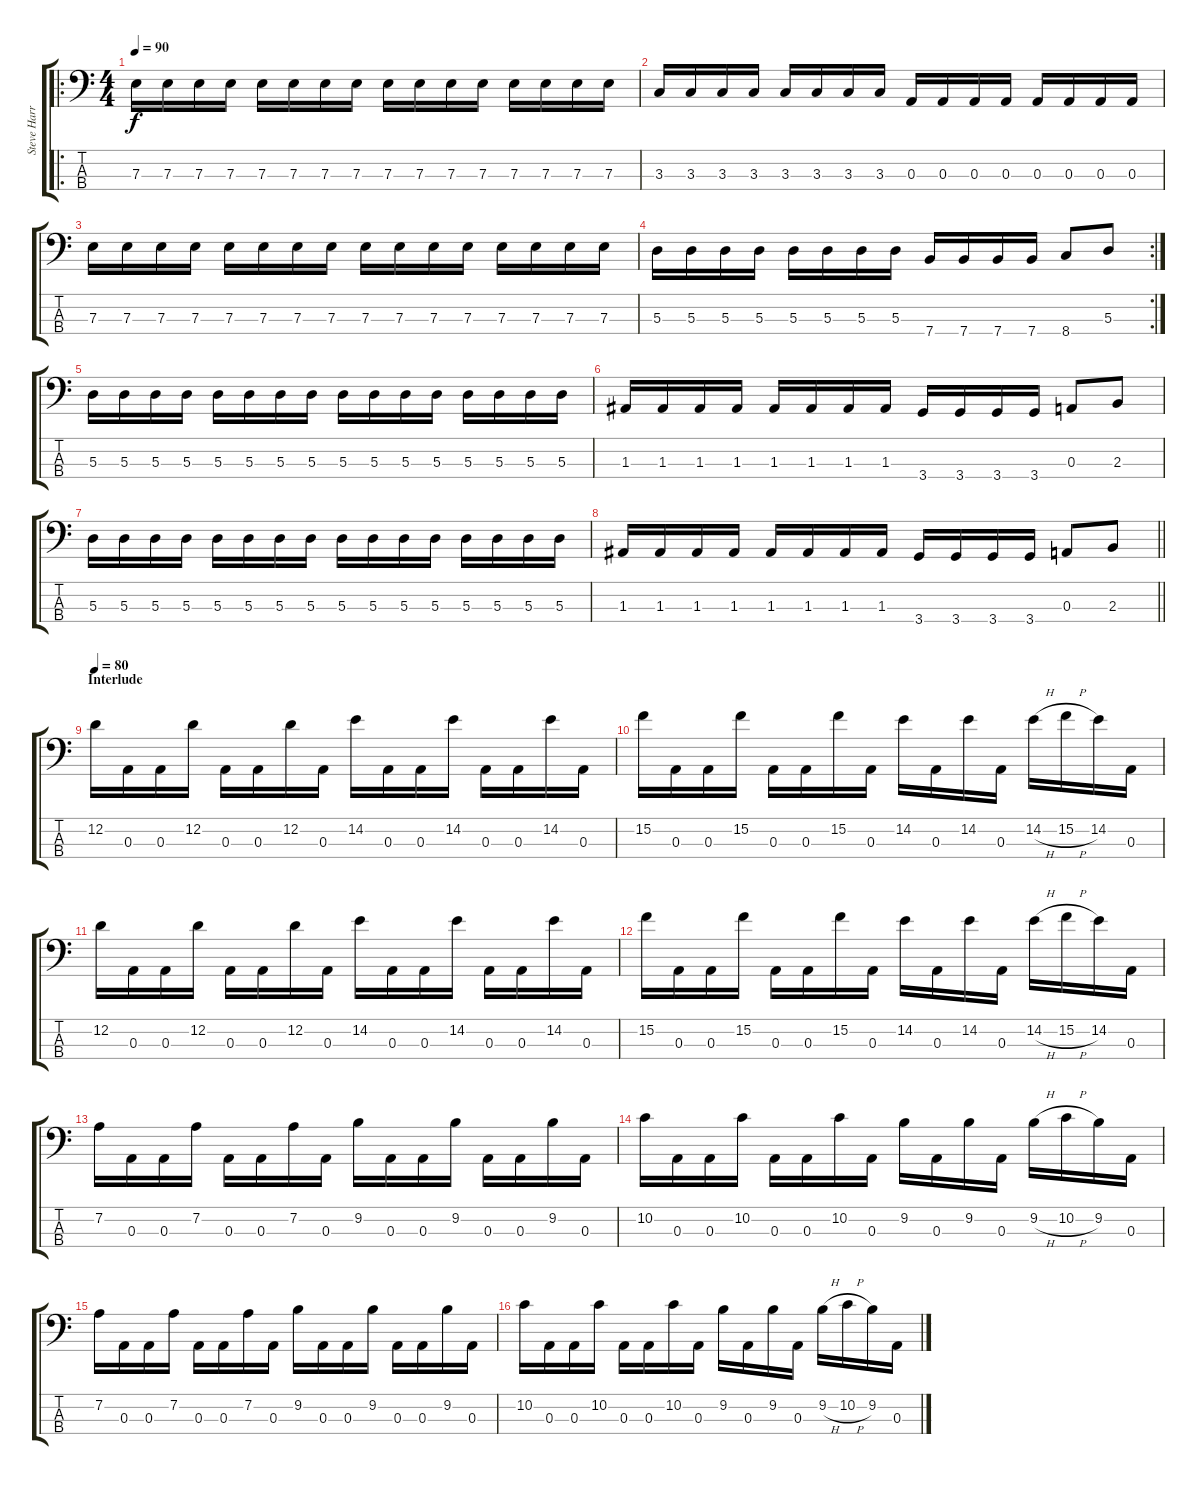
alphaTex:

\track ("Steve Harris" "Steve Harr") {instrument electricbassfinger}
\staff {score tabs}
\tuning (G2 D2 A1 E1) {hide}
\ro
\ts (4 4)
\tempo 90
\clef f4
\ks c
7.3.16{dy f} 7.3.16 7.3.16 7.3.16 7.3.16 7.3.16 7.3.16 7.3.16 7.3.16 7.3.16 7.3.16 7.3.16 7.3.16 7.3.16 7.3.16 7.3.16 |
3.3.16 3.3.16 3.3.16 3.3.16 3.3.16 3.3.16 3.3.16 3.3.16 0.3.16 0.3.16 0.3.16 0.3.16 0.3.16 0.3.16 0.3.16 0.3.16 |
7.3.16 7.3.16 7.3.16 7.3.16 7.3.16 7.3.16 7.3.16 7.3.16 7.3.16 7.3.16 7.3.16 7.3.16 7.3.16 7.3.16 7.3.16 7.3.16 |
\rc 2
5.3.16 5.3.16 5.3.16 5.3.16 5.3.16 5.3.16 5.3.16 5.3.16 7.4.16 7.4.16 7.4.16 7.4.16 8.4.8 5.3.8 |
5.3.16 5.3.16 5.3.16 5.3.16 5.3.16 5.3.16 5.3.16 5.3.16 5.3.16 5.3.16 5.3.16 5.3.16 5.3.16 5.3.16 5.3.16 5.3.16 |
1.3.16 1.3.16 1.3.16 1.3.16 1.3.16 1.3.16 1.3.16 1.3.16 3.4.16 3.4.16 3.4.16 3.4.16 0.3.8 2.3.8 |
5.3.16 5.3.16 5.3.16 5.3.16 5.3.16 5.3.16 5.3.16 5.3.16 5.3.16 5.3.16 5.3.16 5.3.16 5.3.16 5.3.16 5.3.16 5.3.16 |
\barLineRight lightlight
1.3.16 1.3.16 1.3.16 1.3.16 1.3.16 1.3.16 1.3.16 1.3.16 3.4.16 3.4.16 3.4.16 3.4.16 0.3.8 2.3.8 |
\section ("" "Interlude")
\tempo 80
12.2.16 0.3.16 0.3.16 12.2.16 0.3.16 0.3.16 12.2.16 0.3.16 14.2.16 0.3.16 0.3.16 14.2.16 0.3.16 0.3.16 14.2.16 0.3.16 |
15.2.16 0.3.16 0.3.16 15.2.16 0.3.16 0.3.16 15.2.16 0.3.16 14.2.16 0.3.16 14.2.16 0.3.16 14.2{h}.16 15.2{h}.16 14.2.16 0.3.16 |
12.2.16 0.3.16 0.3.16 12.2.16 0.3.16 0.3.16 12.2.16 0.3.16 14.2.16 0.3.16 0.3.16 14.2.16 0.3.16 0.3.16 14.2.16 0.3.16 |
15.2.16 0.3.16 0.3.16 15.2.16 0.3.16 0.3.16 15.2.16 0.3.16 14.2.16 0.3.16 14.2.16 0.3.16 14.2{h}.16 15.2{h}.16 14.2.16 0.3.16 |
7.2.16 0.3.16 0.3.16 7.2.16 0.3.16 0.3.16 7.2.16 0.3.16 9.2.16 0.3.16 0.3.16 9.2.16 0.3.16 0.3.16 9.2.16 0.3.16 |
10.2.16 0.3.16 0.3.16 10.2.16 0.3.16 0.3.16 10.2.16 0.3.16 9.2.16 0.3.16 9.2.16 0.3.16 9.2{h}.16 10.2{h}.16 9.2.16 0.3.16 |
7.2.16 0.3.16 0.3.16 7.2.16 0.3.16 0.3.16 7.2.16 0.3.16 9.2.16 0.3.16 0.3.16 9.2.16 0.3.16 0.3.16 9.2.16 0.3.16 |
10.2.16 0.3.16 0.3.16 10.2.16 0.3.16 0.3.16 10.2.16 0.3.16 9.2.16 0.3.16 9.2.16 0.3.16 9.2{h}.16 10.2{h}.16 9.2.16 0.3.16
